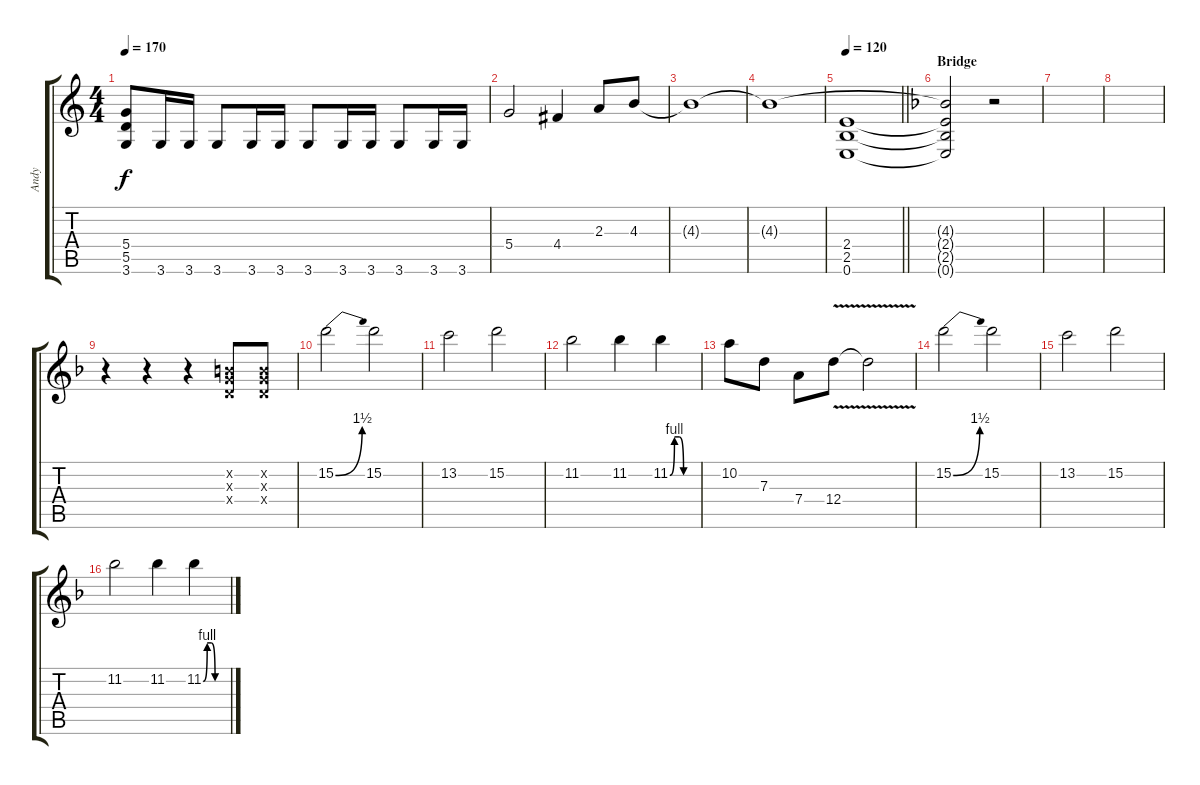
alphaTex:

\track ("Andy" "Andy") {instrument overdrivenguitar}
\staff {score tabs}
\tuning (E4 B3 G3 D3 A2 E2) {hide}
\ts (4 4)
\tempo 170
\clef g2
\ks c
(5.4 5.5 3.6).8{dy f} 3.6.16 3.6.16 3.6.8 3.6.16 3.6.16 3.6.8 3.6.16 3.6.16 3.6.8 3.6.16 3.6.16 |
5.4.2 4.4.4 2.3.8 4.3.8 |
4.3{t}.1 |
4.3{t}.1 |
\tempo 120
\barLineRight lightlight
(2.4 2.5 0.6).1 |
\section ("" "Bridge")
\ks dminor
(4.3{t} 2.4{t} 2.5{t} 0.6{t}).2{volume 0} r.2 |
|
|
r.4{volume 13} r.4 r.4 (0.2{x} 0.3{x} 0.4{x}).8 (0.2{x} 0.3{x} 0.4{x}).8 |
15.2{be (bend 0 0 60 6)}.2 15.2.2 |
13.2.2 15.2.2 |
11.2.2 11.2.4 11.2{be (custom 0 0 10 4 20 4 30 0 60 0)}.4 |
10.2.8 7.3.8 7.4.8 12.4{v}.8 12.4{t}.2 |
15.2{be (bend 0 0 60 6)}.2 15.2.2 |
13.2.2 15.2.2 |
11.2.2 11.2.4 11.2{be (custom 0 0 10 4 20 4 30 0 60 0)}.4
